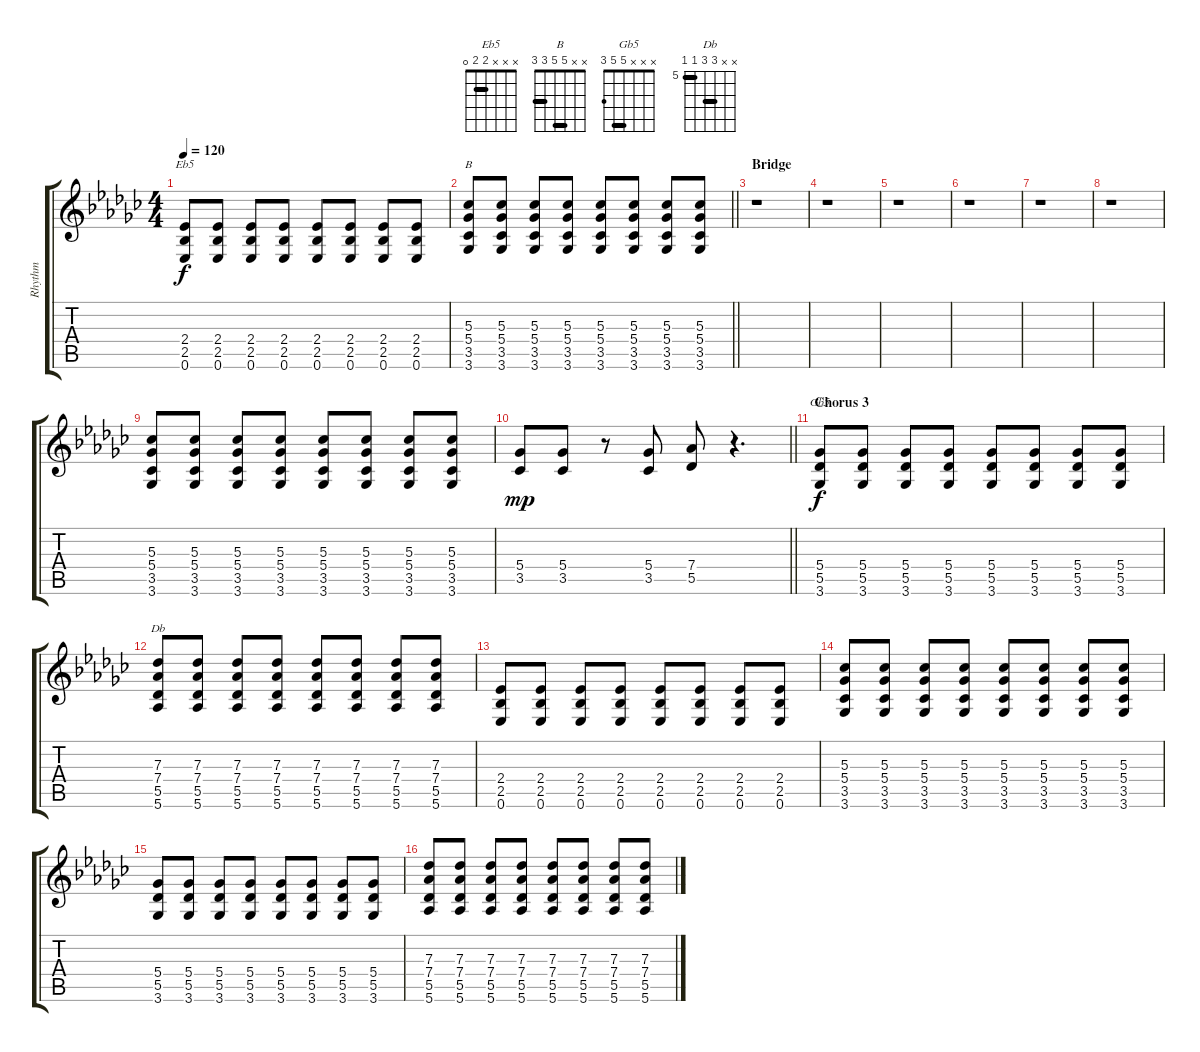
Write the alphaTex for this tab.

\track ("Rhythm" "Rhythm") {instrument overdrivenguitar}
\staff {score tabs}
\tuning (Eb4 Bb3 Gb3 Db3 Ab2 Eb2) {hide}
\chord ("Eb5" x x x 2 2 0) {barre 2}
\chord ("B" x x 5 5 3 3) {barre (3 5)}
\chord ("Gb5" x x x 5 5 3) {barre 5}
\chord ("Db" x x 7 7 5 5) {firstfret 5 barre (5 7)}
\ts (4 4)
\tempo 120
\clef g2
\ks gb
(2.4 2.5 0.6).8{ch "Eb5" dy f} (2.4 2.5 0.6).8 (2.4 2.5 0.6).8 (2.4 2.5 0.6).8 (2.4 2.5 0.6).8 (2.4 2.5 0.6).8 (2.4 2.5 0.6).8 (2.4 2.5 0.6).8 |
\barLineRight lightlight
(5.3 5.4 3.5 3.6).8{ch "B"} (5.3 5.4 3.5 3.6).8 (5.3 5.4 3.5 3.6).8 (5.3 5.4 3.5 3.6).8 (5.3 5.4 3.5 3.6).8 (5.3 5.4 3.5 3.6).8 (5.3 5.4 3.5 3.6).8 (5.3 5.4 3.5 3.6).8 |
\section ("" "Bridge")
r.1 |
r.1 |
r.1 |
r.1 |
r.1 |
r.1 |
(5.3 5.4 3.5 3.6).8 (5.3 5.4 3.5 3.6).8 (5.3 5.4 3.5 3.6).8 (5.3 5.4 3.5 3.6).8 (5.3 5.4 3.5 3.6).8 (5.3 5.4 3.5 3.6).8 (5.3 5.4 3.5 3.6).8 (5.3 5.4 3.5 3.6).8 |
\barLineRight lightlight
(5.4 3.5).8{dy mp} (5.4 3.5).8 r.8 (5.4 3.5).8 (7.4 5.5).8 r.4{d} |
\section ("" "Chorus 3")
(5.4 5.5 3.6).8{ch "Gb5" dy f} (5.4 5.5 3.6).8 (5.4 5.5 3.6).8 (5.4 5.5 3.6).8 (5.4 5.5 3.6).8 (5.4 5.5 3.6).8 (5.4 5.5 3.6).8 (5.4 5.5 3.6).8 |
(7.3 7.4 5.5 5.6).8{ch "Db"} (7.3 7.4 5.5 5.6).8 (7.3 7.4 5.5 5.6).8 (7.3 7.4 5.5 5.6).8 (7.3 7.4 5.5 5.6).8 (7.3 7.4 5.5 5.6).8 (7.3 7.4 5.5 5.6).8 (7.3 7.4 5.5 5.6).8 |
(2.4 2.5 0.6).8 (2.4 2.5 0.6).8 (2.4 2.5 0.6).8 (2.4 2.5 0.6).8 (2.4 2.5 0.6).8 (2.4 2.5 0.6).8 (2.4 2.5 0.6).8 (2.4 2.5 0.6).8 |
(5.3 5.4 3.5 3.6).8 (5.3 5.4 3.5 3.6).8 (5.3 5.4 3.5 3.6).8 (5.3 5.4 3.5 3.6).8 (5.3 5.4 3.5 3.6).8 (5.3 5.4 3.5 3.6).8 (5.3 5.4 3.5 3.6).8 (5.3 5.4 3.5 3.6).8 |
(5.4 5.5 3.6).8 (5.4 5.5 3.6).8 (5.4 5.5 3.6).8 (5.4 5.5 3.6).8 (5.4 5.5 3.6).8 (5.4 5.5 3.6).8 (5.4 5.5 3.6).8 (5.4 5.5 3.6).8 |
(7.3 7.4 5.5 5.6).8 (7.3 7.4 5.5 5.6).8 (7.3 7.4 5.5 5.6).8 (7.3 7.4 5.5 5.6).8 (7.3 7.4 5.5 5.6).8 (7.3 7.4 5.5 5.6).8 (7.3 7.4 5.5 5.6).8 (7.3 7.4 5.5 5.6).8
